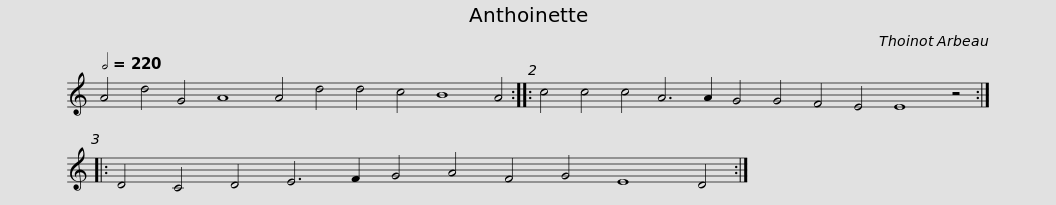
X:1
L:1/8
Q:1/2=220
M:none
I:linebreak $
K:C
V:1 treble
V:1
 A4 d4 G4 A8 A4 d4 d4 c4 B8 A4 :: c4 c4 c4 A6 A2 G4 G4 F4 E4 E8 z4 ::$ D4 C4 D4 E6 F2 G4 A4 F4 G4 E8 D4 :| %3
